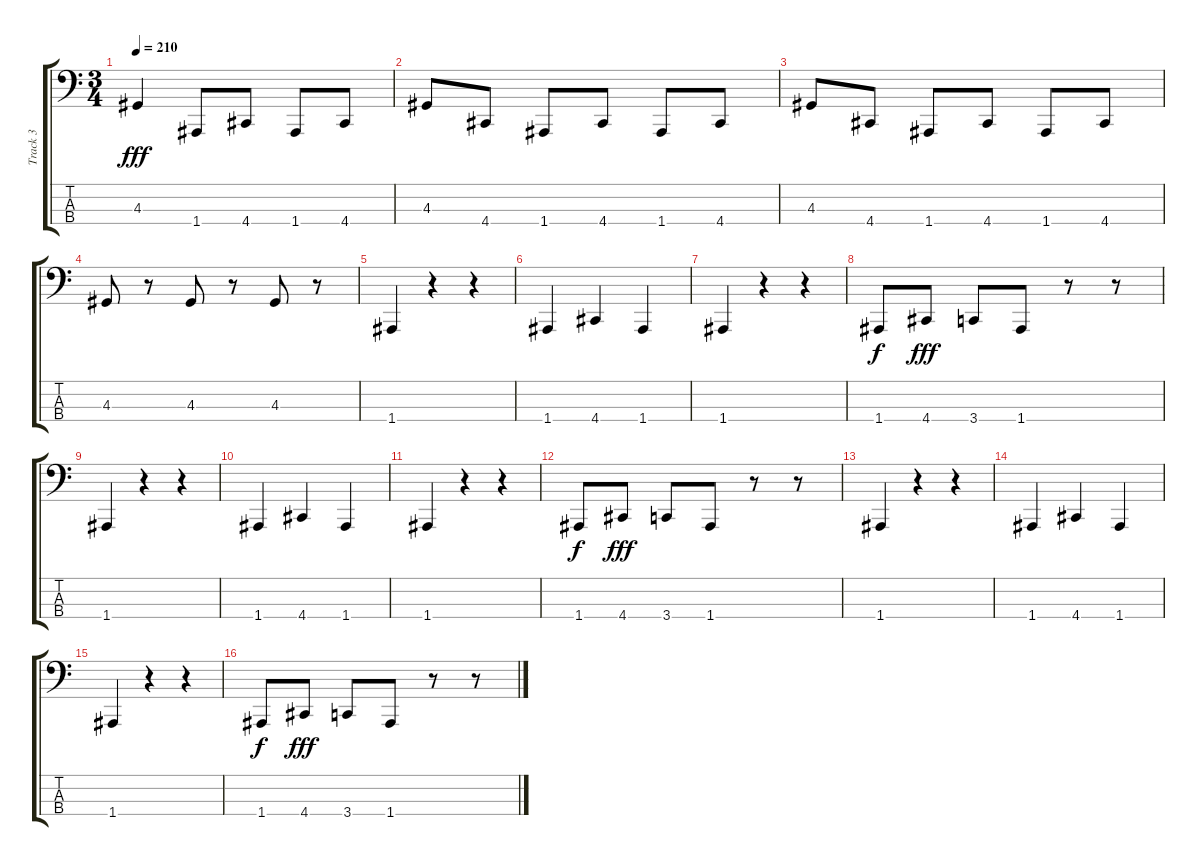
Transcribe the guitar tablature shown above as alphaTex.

\track ("Track 3" "Track 3") {instrument electricbassfinger}
\staff {score tabs}
\tuning (D2 A1 E1 A0) {hide}
\ts (3 4)
\tempo 210
\clef f4
\ks c
4.3.4{dy fff} 1.4.8 4.4.8 1.4.8 4.4.8 |
4.3.8 4.4.8 1.4.8 4.4.8 1.4.8 4.4.8 |
4.3.8 4.4.8 1.4.8 4.4.8 1.4.8 4.4.8 |
4.3.8 r.8 4.3.8 r.8 4.3.8 r.8 |
1.4.4 r.4 r.4 |
1.4.4 4.4.4 1.4.4 |
1.4.4 r.4 r.4 |
1.4.8{dy f} 4.4.8{dy fff} 3.4.8 1.4.8 r.8 r.8 |
1.4.4 r.4 r.4 |
1.4.4 4.4.4 1.4.4 |
1.4.4 r.4 r.4 |
1.4.8{dy f} 4.4.8{dy fff} 3.4.8 1.4.8 r.8 r.8 |
1.4.4 r.4 r.4 |
1.4.4 4.4.4 1.4.4 |
1.4.4 r.4 r.4 |
1.4.8{dy f} 4.4.8{dy fff} 3.4.8 1.4.8 r.8 r.8
